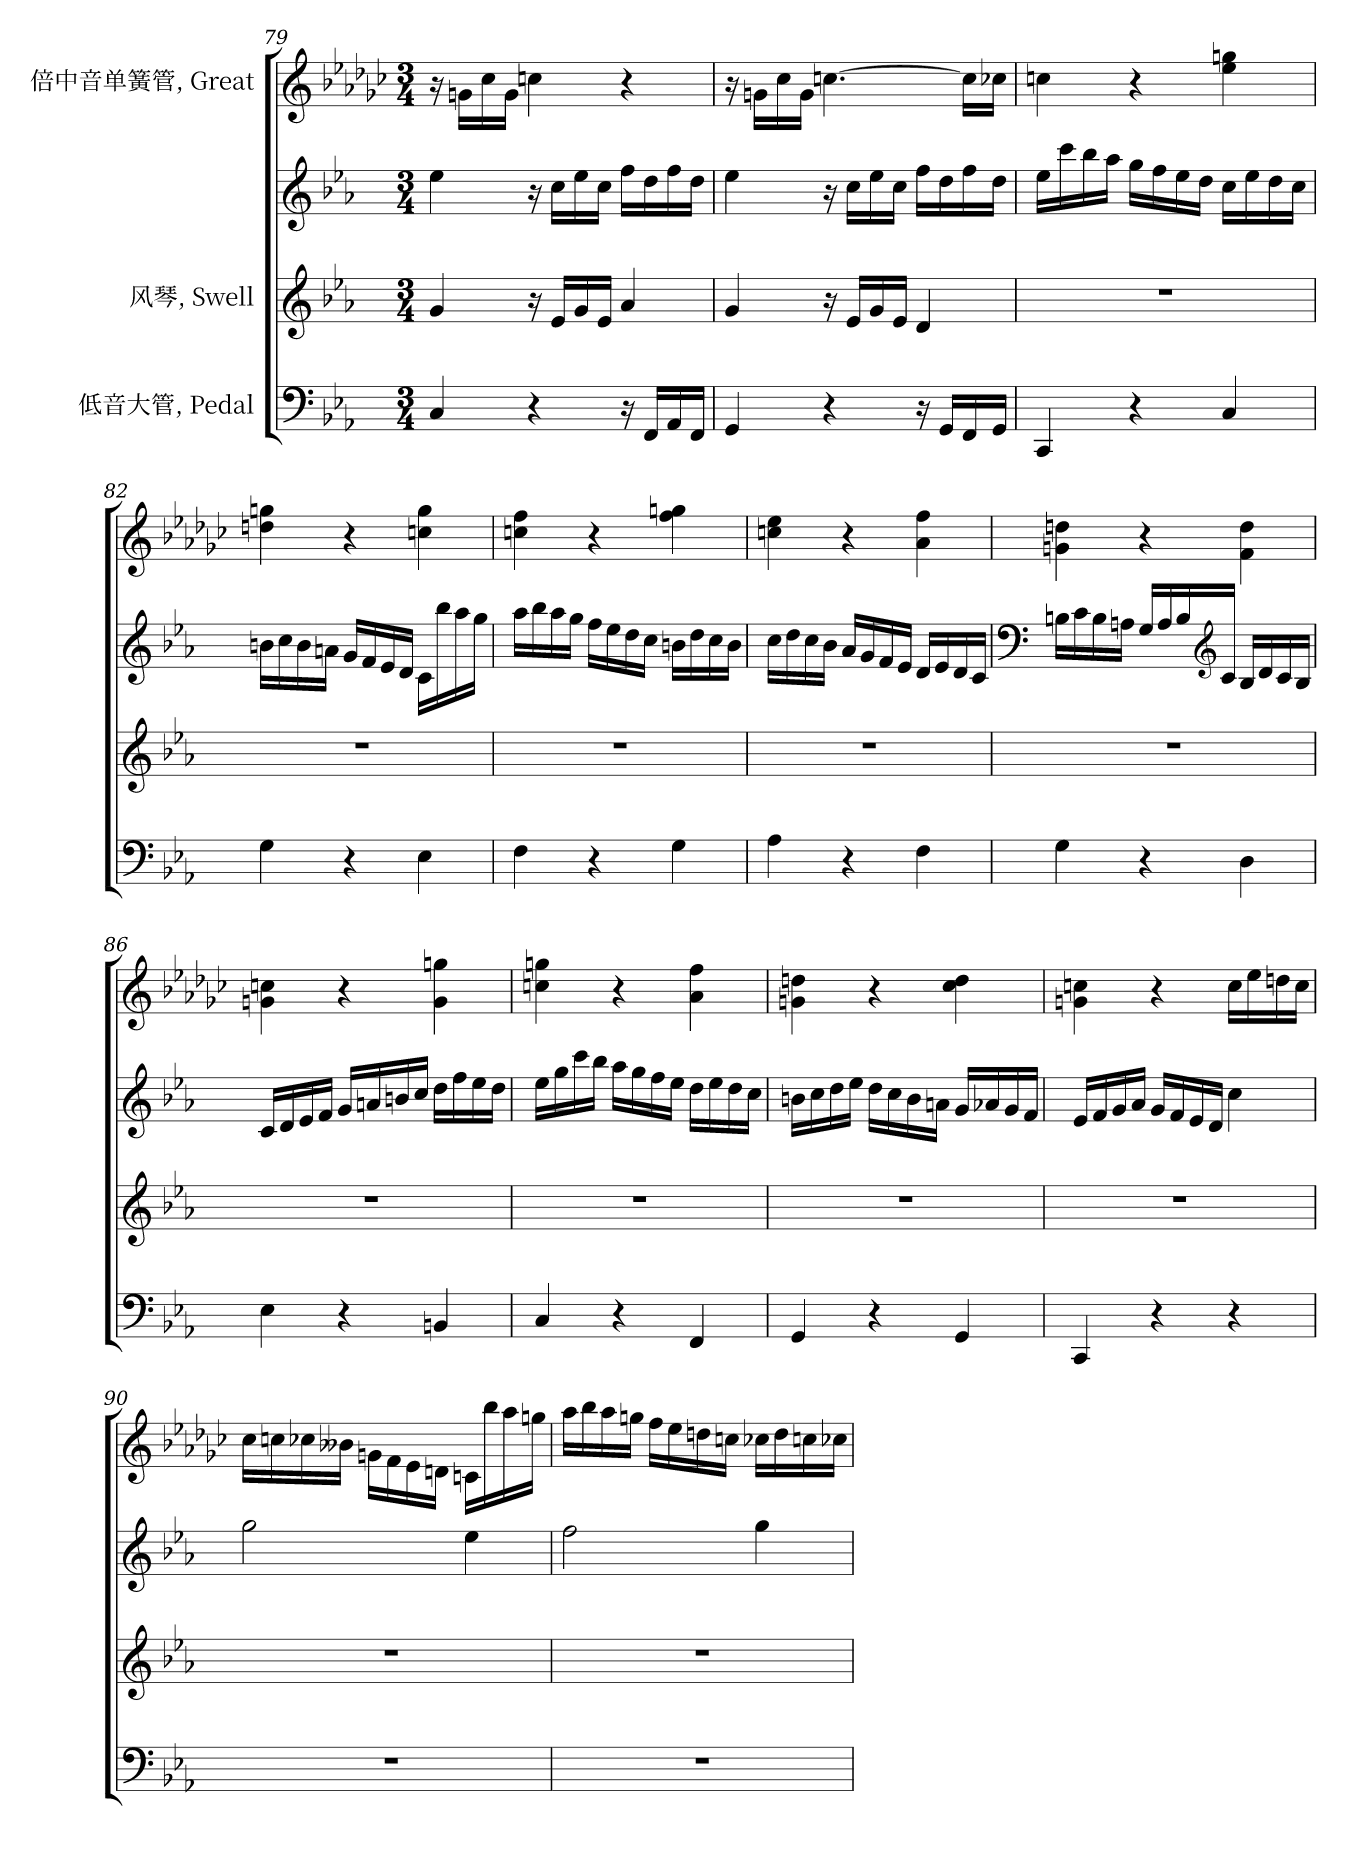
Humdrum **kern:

**kern	**kern	**kern	**kern
*part3	*part2	*part2	*part1
*staff4	*staff3	*staff2	*staff1
*I"低音大管, Pedal	*I"风琴, Swell	*	*I"倍中音单簧管, Great
!!LO:LB:g=z
*clefF4	*clefG2	*clefG2	*clefG2
*ITrd7c12	*	*	*ITrd12c21
*k[b-e-a-]	*k[b-e-a-]	*k[b-e-a-]	*k[b-e-a-d-g-c-]
*M3/4	*M3/4	*M3/4	*M3/4
=79	=79	=79	=79
4CC/	4g/	4ee-\	16r
.	.	.	16Gn\LL
.	.	.	16c-\
.	.	.	16G\JJ
4r	16r	16r	4cn\
.	16e-/LL	16cc\LL	.
.	16g/	16ee-\	.
.	16e-/JJ	16cc\JJ	.
16r	4a-/	16ff\LL	4r
16FFF/LL	.	16dd\	.
16AAA-/	.	16ff\	.
16FFF/JJ	.	16dd\JJ	.
=80	=80	=80	=80
4GGG/	4g/	4ee-\	16r
.	.	.	16Gn\LL
.	.	.	16c-\
.	.	.	16G\JJ
4r	16r	16r	[4.cn\
.	16e-/LL	16cc\LL	.
.	16g/	16ee-\	.
.	16e-/JJ	16cc\JJ	.
16r	4d/	16ff\LL	.
16GGG/LL	.	16dd\	.
16FFF/	.	16ff\	16c\LL]
16GGG/JJ	.	16dd\JJ	16c-X\JJ
=81	=81	=81	=81
4CCC/	2.r	16ee-\LL	4cn\
.	.	16ccc\	.
.	.	16bb-\	.
.	.	16aa-\JJ	.
4r	.	16gg\LL	4r
.	.	16ff\	.
.	.	16ee-\	.
.	.	16dd\JJ	.
4CC/	.	16cc\LL	4e-\ 4gn\
.	.	16ee-\	.
.	.	16dd\	.
.	.	16cc\JJ	.
!!LO:LB:g=z
=82	=82	=82	=82
4GG\	2.r	16bn\LL	4dn\ 4gn\
.	.	16cc\	.
.	.	16b\	.
.	.	16an\JJ	.
4r	.	16g/LL	4r
.	.	16f/	.
.	.	16e-/	.
.	.	16d/JJ	.
4EE-\	.	16c\LL	4cn\ 4g\
.	.	16bb-\	.
.	.	16aa-\	.
.	.	16gg\JJ	.
=83	=83	=83	=83
4FF\	2.r	16aa-\LL	4cn\ 4f\
.	.	16bb-\	.
.	.	16aa-\	.
.	.	16gg\JJ	.
4r	.	16ff\LL	4r
.	.	16ee-\	.
.	.	16dd\	.
.	.	16cc\JJ	.
4GG\	.	16bn\LL	4f\ 4gn\
.	.	16dd\	.
.	.	16cc\	.
.	.	16b\JJ	.
=84	=84	=84	=84
4AA-\	2.r	16cc\LL	4cn\ 4e-\
.	.	16dd\	.
.	.	16cc\	.
.	.	16b-\JJ	.
4r	.	16a-/LL	4r
.	.	16g/	.
.	.	16f/	.
.	.	16e-/JJ	.
4FF\	.	16d/LL	4A-\ 4f\
.	.	16e-/	.
.	.	16d/	.
.	.	16c/JJ	.
!!LO:PB:g=z
=85	=85	=85	=85
*	*	*clefF4	*
4GG\	2.r	16Bn\LL	4Gn\ 4dn\
.	.	16c\	.
.	.	16B\	.
.	.	16An\JJ	.
4r	.	16G/LL	4r
.	.	16A/	.
.	.	16B/	.
*	*	*clefG2	*
.	.	16c/JJ	.
4DD\	.	16B/LL	4F\ 4d\
.	.	16d/	.
.	.	16c/	.
.	.	16B/JJ	.
=86	=86	=86	=86
4EE-\	2.r	16c/LL	4Gn\ 4cn\
.	.	16d/	.
.	.	16e-/	.
.	.	16f/JJ	.
4r	.	16g/LL	4r
.	.	16an/	.
.	.	16bn/	.
.	.	16cc/JJ	.
4BBBn/	.	16dd\LL	4G\ 4gn\
.	.	16ff\	.
.	.	16ee-\	.
.	.	16dd\JJ	.
!!LO:LB:g=z
=87	=87	=87	=87
4CC/	2.r	16ee-\LL	4cn\ 4gn\
.	.	16gg\	.
.	.	16ccc\	.
.	.	16bb-\JJ	.
4r	.	16aa-\LL	4r
.	.	16gg\	.
.	.	16ff\	.
.	.	16ee-\JJ	.
4FFF/	.	16dd\LL	4A-\ 4f\
.	.	16ee-\	.
.	.	16dd\	.
.	.	16cc\JJ	.
=88	=88	=88	=88
4GGG/	2.r	16bn\LL	4Gn\ 4dn\
.	.	16cc\	.
.	.	16dd\	.
.	.	16ee-\JJ	.
4r	.	16dd\LL	4r
.	.	16cc\	.
.	.	16b\	.
.	.	16an\JJ	.
4GGG/	.	16g/LL	4c-\ 4d\
.	.	16a-X/	.
.	.	16g/	.
.	.	16f/JJ	.
=89	=89	=89	=89
4CCC/	2.r	16e-/LL	4Gn\ 4cn\
.	.	16f/	.
.	.	16g/	.
.	.	16a-/JJ	.
4r	.	16g/LL	4r
.	.	16f/	.
.	.	16e-/	.
.	.	16d/JJ	.
4r	.	4cc\	16c\LL
.	.	.	16e-\
.	.	.	16dn\
.	.	.	16c\JJ
!!LO:LB:g=z
=90	=90	=90	=90
2.r	2.r	2gg\	16c-\LL
.	.	.	16cn\
.	.	.	16c-X\
.	.	.	16B--X\JJ
.	.	.	16Gn\LL
.	.	.	16F\
.	.	.	16E-\
.	.	.	16Dn\JJ
.	.	4ee-\	16Cn\LL
.	.	.	16b-\
.	.	.	16a-\
.	.	.	16gn\JJ
=91	=91	=91	=91
2.r	2.r	2ff\	16a-\LL
.	.	.	16b-\
.	.	.	16a-\
.	.	.	16gn\JJ
.	.	.	16f\LL
.	.	.	16e-\
.	.	.	16dn\
.	.	.	16cn\JJ
.	.	4gg\	16c-X\LL
.	.	.	16d\
.	.	.	16cn\
.	.	.	16c-X\JJ
=	=	=	=
*-	*-	*-	*-
